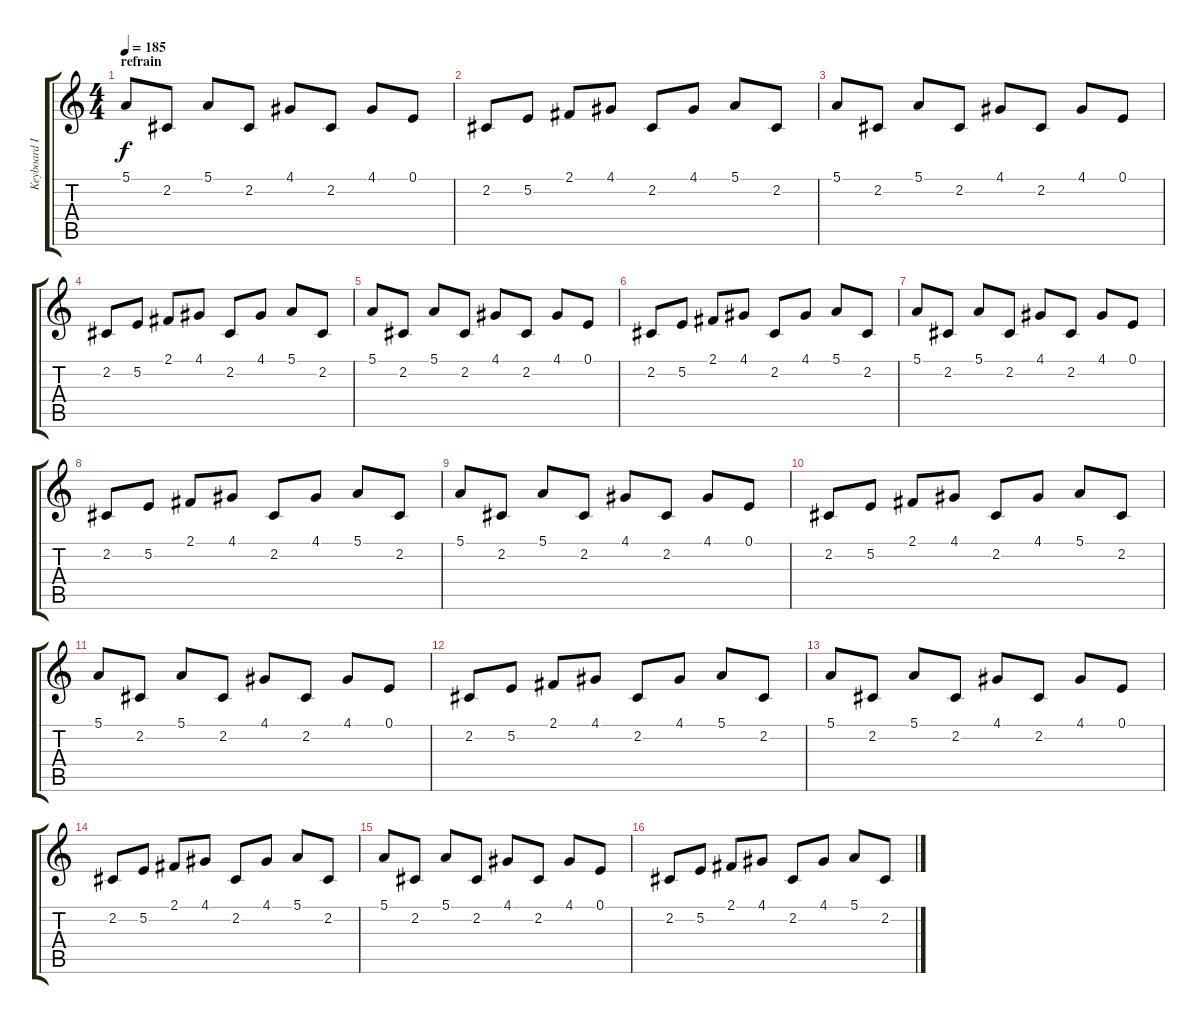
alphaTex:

\track ("Keyboard II" "Keyboard I") {instrument drawbarorgan}
\staff {score tabs}
\tuning (E4 B3 G3 D3 A2 E2) {hide}
\ts (4 4)
\section ("" "refrain")
\tempo 185
\clef g2
\ks c
5.1.8{dy f} 2.2.8 5.1.8 2.2.8 4.1.8 2.2.8 4.1.8 0.1.8 |
2.2.8 5.2.8 2.1.8 4.1.8 2.2.8 4.1.8 5.1.8 2.2.8 |
5.1.8 2.2.8 5.1.8 2.2.8 4.1.8 2.2.8 4.1.8 0.1.8 |
2.2.8 5.2.8 2.1.8 4.1.8 2.2.8 4.1.8 5.1.8 2.2.8 |
5.1.8 2.2.8 5.1.8 2.2.8 4.1.8 2.2.8 4.1.8 0.1.8 |
2.2.8 5.2.8 2.1.8 4.1.8 2.2.8 4.1.8 5.1.8 2.2.8 |
5.1.8 2.2.8 5.1.8 2.2.8 4.1.8 2.2.8 4.1.8 0.1.8 |
2.2.8 5.2.8 2.1.8 4.1.8 2.2.8 4.1.8 5.1.8 2.2.8 |
5.1.8 2.2.8 5.1.8 2.2.8 4.1.8 2.2.8 4.1.8 0.1.8 |
2.2.8 5.2.8 2.1.8 4.1.8 2.2.8 4.1.8 5.1.8 2.2.8 |
5.1.8 2.2.8 5.1.8 2.2.8 4.1.8 2.2.8 4.1.8 0.1.8 |
2.2.8 5.2.8 2.1.8 4.1.8 2.2.8 4.1.8 5.1.8 2.2.8 |
5.1.8 2.2.8 5.1.8 2.2.8 4.1.8 2.2.8 4.1.8 0.1.8 |
2.2.8 5.2.8 2.1.8 4.1.8 2.2.8 4.1.8 5.1.8 2.2.8 |
5.1.8 2.2.8 5.1.8 2.2.8 4.1.8 2.2.8 4.1.8 0.1.8 |
2.2.8 5.2.8 2.1.8 4.1.8 2.2.8 4.1.8 5.1.8 2.2.8
